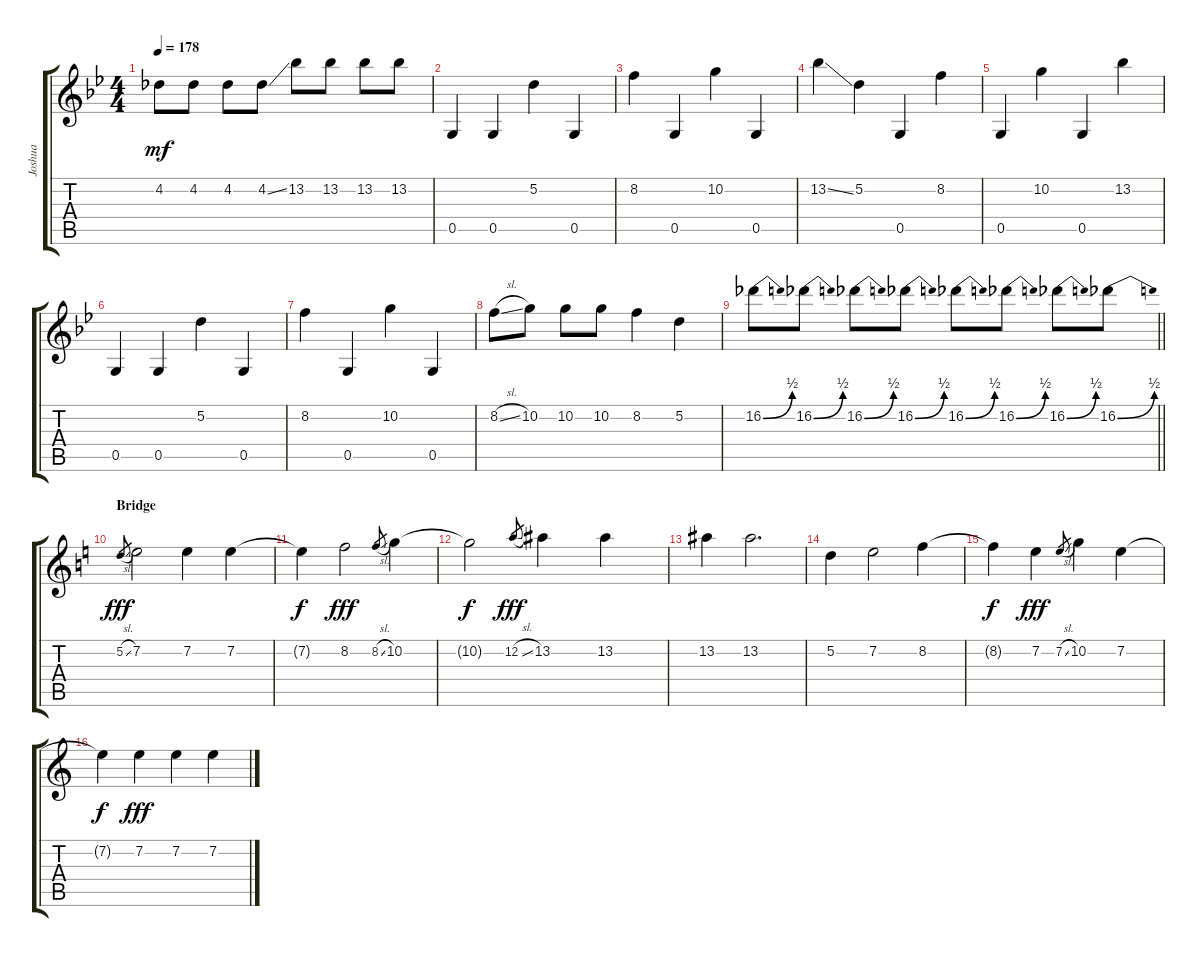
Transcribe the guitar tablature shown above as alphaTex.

\track ("Joshua" "Joshua") {instrument distortionguitar}
\staff {score tabs}
\tuning (D4 A3 F3 C3 G2 D2) {hide}
\ts (4 4)
\tempo 178
\clef g2
\ks gminor
4.2.8{dy mf} 4.2.8 4.2.8 4.2{ss}.8 13.2.8 13.2.8 13.2.8 13.2.8 |
0.5.4 0.5.4 5.2.4 0.5.4 |
8.2.4 0.5.4 10.2.4 0.5.4 |
13.2{ss}.4 5.2.4 0.5.4 8.2.4 |
0.5.4 10.2.4 0.5.4 13.2.4 |
0.5.4 0.5.4 5.2.4 0.5.4 |
8.2.4 0.5.4 10.2.4 0.5.4 |
8.2{sl}.8 10.2.8 10.2.8 10.2.8 8.2.4 5.2.4 |
\barLineRight lightlight
16.2{be (bend 0 0 60 2)}.8 16.2{be (bend 0 0 60 2)}.8 16.2{be (bend 0 0 60 2)}.8 16.2{be (bend 0 0 60 2)}.8 16.2{be (bend 0 0 60 2)}.8 16.2{be (bend 0 0 60 2)}.8 16.2{be (bend 0 0 60 2)}.8 16.2{be (bend 0 0 60 2)}.8 |
\section ("" "Bridge")
\ks c
5.2{sl}.8{gr dy fff} 7.2.2 7.2.4 7.2.4 |
7.2{t}.4{dy f} 8.2.2{dy fff} 8.2{sl}.8{gr} 10.2.4 |
10.2{t}.2{dy f} 12.2{sl}.8{gr dy fff} 13.2.4 13.2.4 |
13.2.4 13.2.2{d} |
5.2.4 7.2.2 8.2.4 |
8.2{t}.4{dy f} 7.2.4{dy fff} 7.2{sl}.8{gr} 10.2.4 7.2.4 |
7.2{t}.4{dy f} 7.2.4{dy fff} 7.2.4 7.2.4
